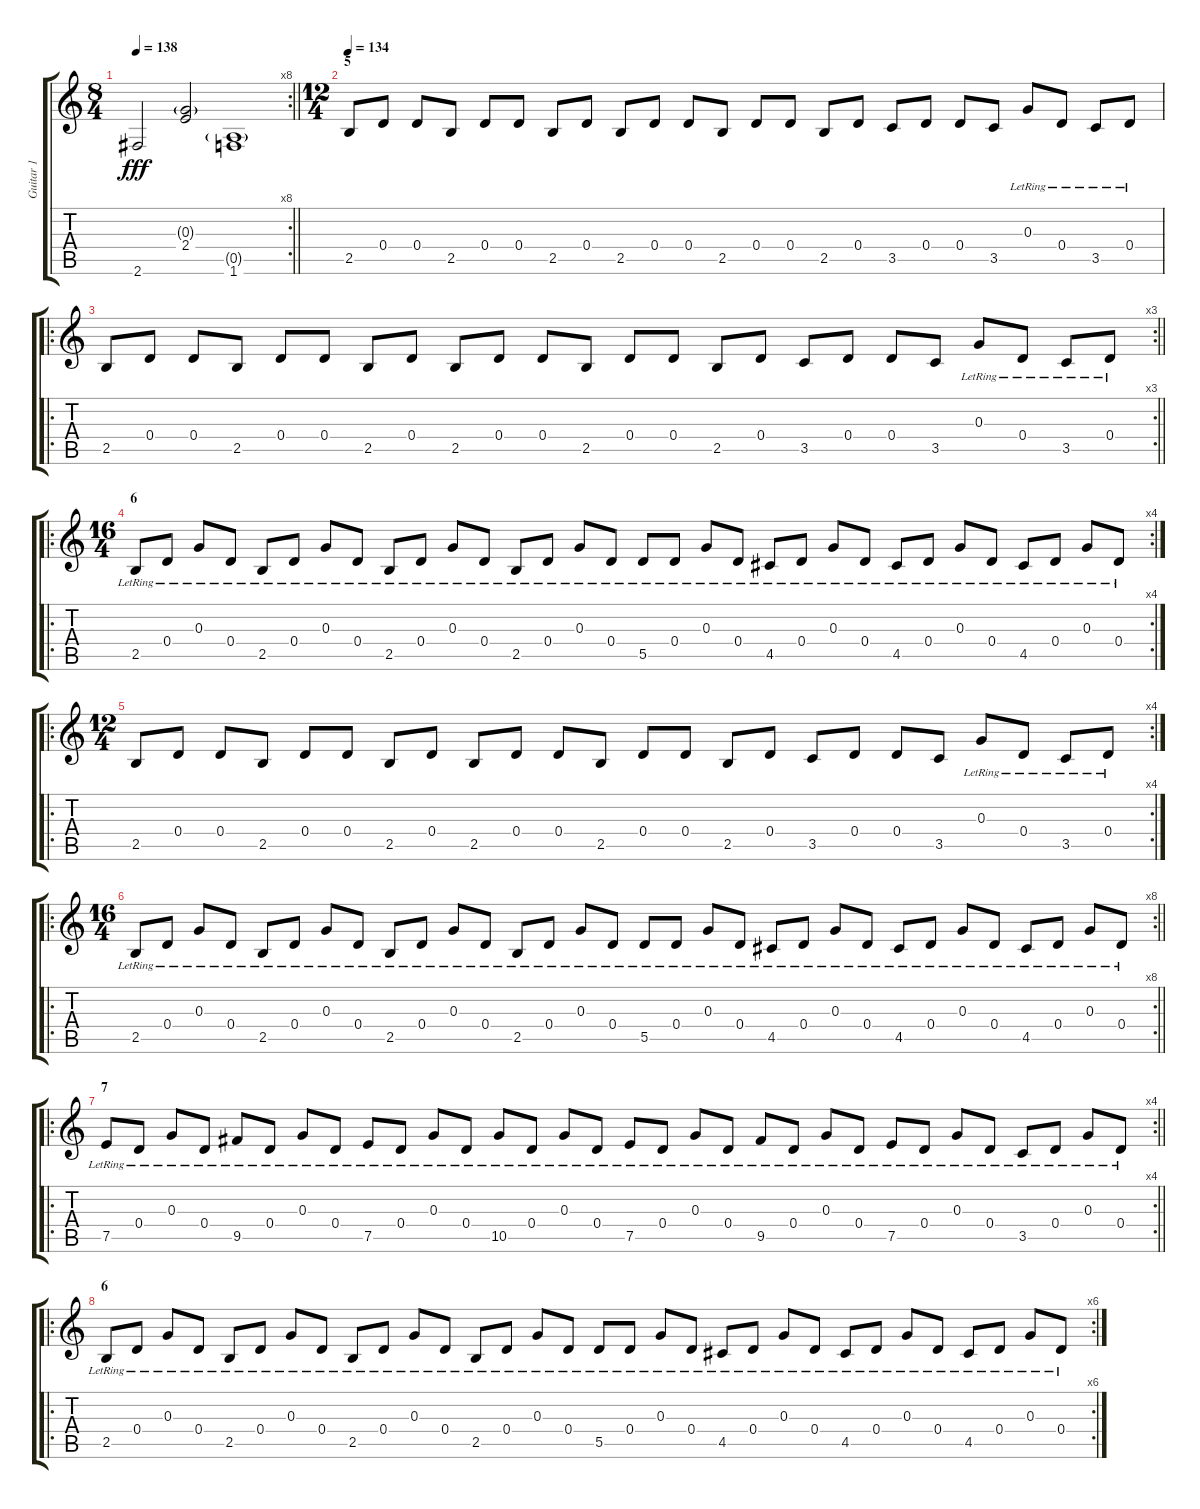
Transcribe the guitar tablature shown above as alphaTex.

\track ("Guitar 1" "Guitar 1") {instrument distortionguitar}
\staff {score tabs}
\tuning (E4 B3 G3 D3 A2 E2) {hide}
\rc 8
\ts (8 4)
\tempo 138
\clef g2
\barLineRight lightlight
\ks c
2.6.2{dy fff} (0.3{g} 2.4).2 (0.5{g} 1.6).1 |
\ts (12 4)
\section ("" "5")
\tempo 134
2.5.8 0.4.8 0.4.8 2.5.8 0.4.8 0.4.8 2.5.8 0.4.8 2.5.8 0.4.8 0.4.8 2.5.8 0.4.8 0.4.8 2.5.8 0.4.8 3.5.8 0.4.8 0.4.8 3.5.8 0.3{lr}.8 0.4{lr}.8 3.5{lr}.8 0.4{lr}.8 |
\ro
\rc 3
\barLineRight lightlight
2.5.8 0.4.8 0.4.8 2.5.8 0.4.8 0.4.8 2.5.8 0.4.8 2.5.8 0.4.8 0.4.8 2.5.8 0.4.8 0.4.8 2.5.8 0.4.8 3.5.8 0.4.8 0.4.8 3.5.8 0.3{lr}.8 0.4{lr}.8 3.5{lr}.8 0.4{lr}.8 |
\ro
\rc 4
\ts (16 4)
\section ("" "6")
2.5{lr}.8 0.4{lr}.8 0.3{lr}.8 0.4{lr}.8 2.5{lr}.8 0.4{lr}.8 0.3{lr}.8 0.4{lr}.8 2.5{lr}.8 0.4{lr}.8 0.3{lr}.8 0.4{lr}.8 2.5{lr}.8 0.4{lr}.8 0.3{lr}.8 0.4{lr}.8 5.5{lr}.8 0.4{lr}.8 0.3{lr}.8 0.4{lr}.8 4.5{lr}.8 0.4{lr}.8 0.3{lr}.8 0.4{lr}.8 4.5{lr}.8 0.4{lr}.8 0.3{lr}.8 0.4{lr}.8 4.5{lr}.8 0.4{lr}.8 0.3{lr}.8 0.4{lr}.8 |
\ro
\rc 4
\ts (12 4)
2.5.8 0.4.8 0.4.8 2.5.8 0.4.8 0.4.8 2.5.8 0.4.8 2.5.8 0.4.8 0.4.8 2.5.8 0.4.8 0.4.8 2.5.8 0.4.8 3.5.8 0.4.8 0.4.8 3.5.8 0.3{lr}.8 0.4{lr}.8 3.5{lr}.8 0.4{lr}.8 |
\ro
\rc 8
\ts (16 4)
\barLineRight lightlight
2.5{lr}.8 0.4{lr}.8 0.3{lr}.8 0.4{lr}.8 2.5{lr}.8 0.4{lr}.8 0.3{lr}.8 0.4{lr}.8 2.5{lr}.8 0.4{lr}.8 0.3{lr}.8 0.4{lr}.8 2.5{lr}.8 0.4{lr}.8 0.3{lr}.8 0.4{lr}.8 5.5{lr}.8 0.4{lr}.8 0.3{lr}.8 0.4{lr}.8 4.5{lr}.8 0.4{lr}.8 0.3{lr}.8 0.4{lr}.8 4.5{lr}.8 0.4{lr}.8 0.3{lr}.8 0.4{lr}.8 4.5{lr}.8 0.4{lr}.8 0.3{lr}.8 0.4{lr}.8 |
\ro
\rc 4
\section ("" "7")
\barLineRight lightlight
7.5{lr}.8 0.4{lr}.8 0.3{lr}.8 0.4{lr}.8 9.5{lr}.8 0.4{lr}.8 0.3{lr}.8 0.4{lr}.8 7.5{lr}.8 0.4{lr}.8 0.3{lr}.8 0.4{lr}.8 10.5{lr}.8 0.4{lr}.8 0.3{lr}.8 0.4{lr}.8 7.5{lr}.8 0.4{lr}.8 0.3{lr}.8 0.4{lr}.8 9.5{lr}.8 0.4{lr}.8 0.3{lr}.8 0.4{lr}.8 7.5{lr}.8 0.4{lr}.8 0.3{lr}.8 0.4{lr}.8 3.5{lr}.8 0.4{lr}.8 0.3{lr}.8 0.4{lr}.8 |
\ro
\rc 6
\section ("" "6")
2.5{lr}.8 0.4{lr}.8 0.3{lr}.8 0.4{lr}.8 2.5{lr}.8 0.4{lr}.8 0.3{lr}.8 0.4{lr}.8 2.5{lr}.8 0.4{lr}.8 0.3{lr}.8 0.4{lr}.8 2.5{lr}.8 0.4{lr}.8 0.3{lr}.8 0.4{lr}.8 5.5{lr}.8 0.4{lr}.8 0.3{lr}.8 0.4{lr}.8 4.5{lr}.8 0.4{lr}.8 0.3{lr}.8 0.4{lr}.8 4.5{lr}.8 0.4{lr}.8 0.3{lr}.8 0.4{lr}.8 4.5{lr}.8 0.4{lr}.8 0.3{lr}.8 0.4{lr}.8
